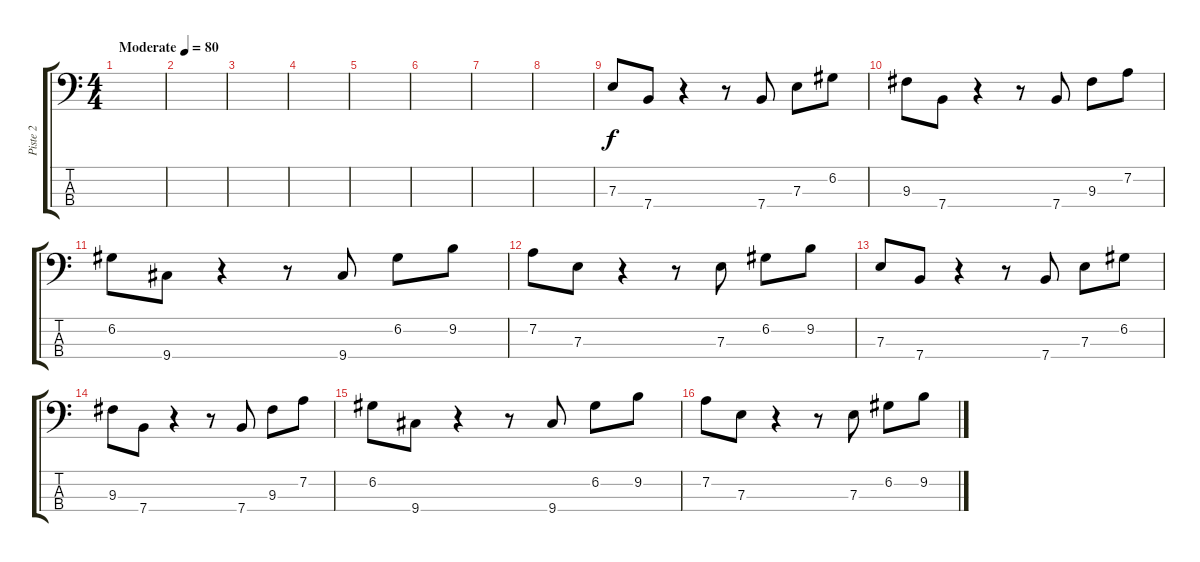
\track ("Piste 2" "Piste 2") {instrument electricbassfinger}
\staff {score tabs}
\tuning (G2 D2 A1 E1) {hide}
\ts (4 4)
\tempo (80 "Moderate")
\clef f4
\ks c
|
|
|
|
|
|
|
|
7.3.8 7.4.8 r.4 r.8 7.4.8 7.3.8 6.2.8 |
9.3.8 7.4.8 r.4 r.8 7.4.8 9.3.8 7.2.8 |
6.2.8 9.4.8 r.4 r.8 9.4.8 6.2.8 9.2.8 |
7.2.8 7.3.8 r.4 r.8 7.3.8 6.2.8 9.2.8 |
7.3.8 7.4.8 r.4 r.8 7.4.8 7.3.8 6.2.8 |
9.3.8 7.4.8 r.4 r.8 7.4.8 9.3.8 7.2.8 |
6.2.8 9.4.8 r.4 r.8 9.4.8 6.2.8 9.2.8 |
7.2.8 7.3.8 r.4 r.8 7.3.8 6.2.8 9.2.8
